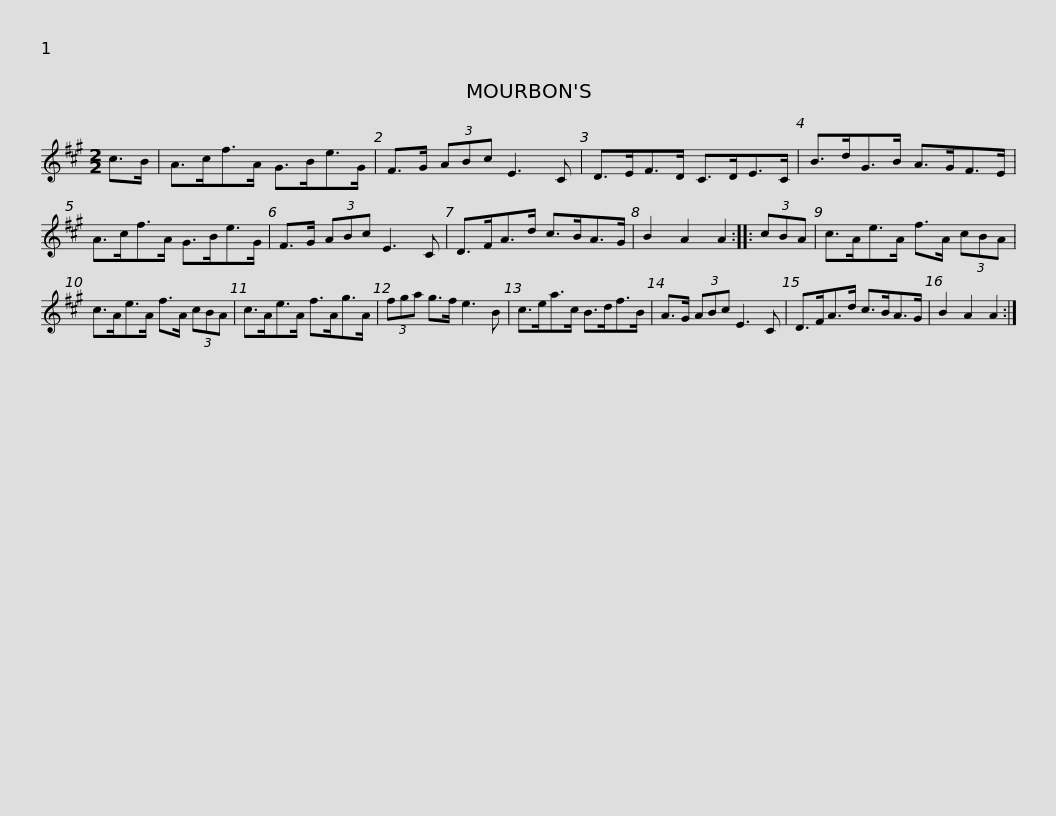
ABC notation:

X:1
L:1/8
M:2/2
I:linebreak $
K:A
V:1 treble
V:1
 c>B | A>cf>A G>Be>G | F>G (3ABc E3 C | D>EF>D C>DE>C | B>dG>B A>GF>E |$ %5
 A>cf>A G>Be>G | F>G (3ABc E3 C | D>FA>d c>BA>G | B2 A2 A2 :: (3cBA |$ %10
 c>Ae>A f>A (3cBA | c>Ae>A f>A (3cBA | c>Ae>A f>Ag>A | (3fga g>f e3 B |$ c>ea>c B>df>B | %15
 A>G (3ABc E3 C | D>FA>d c>BA>G | B2 A2 A2 :| %18
